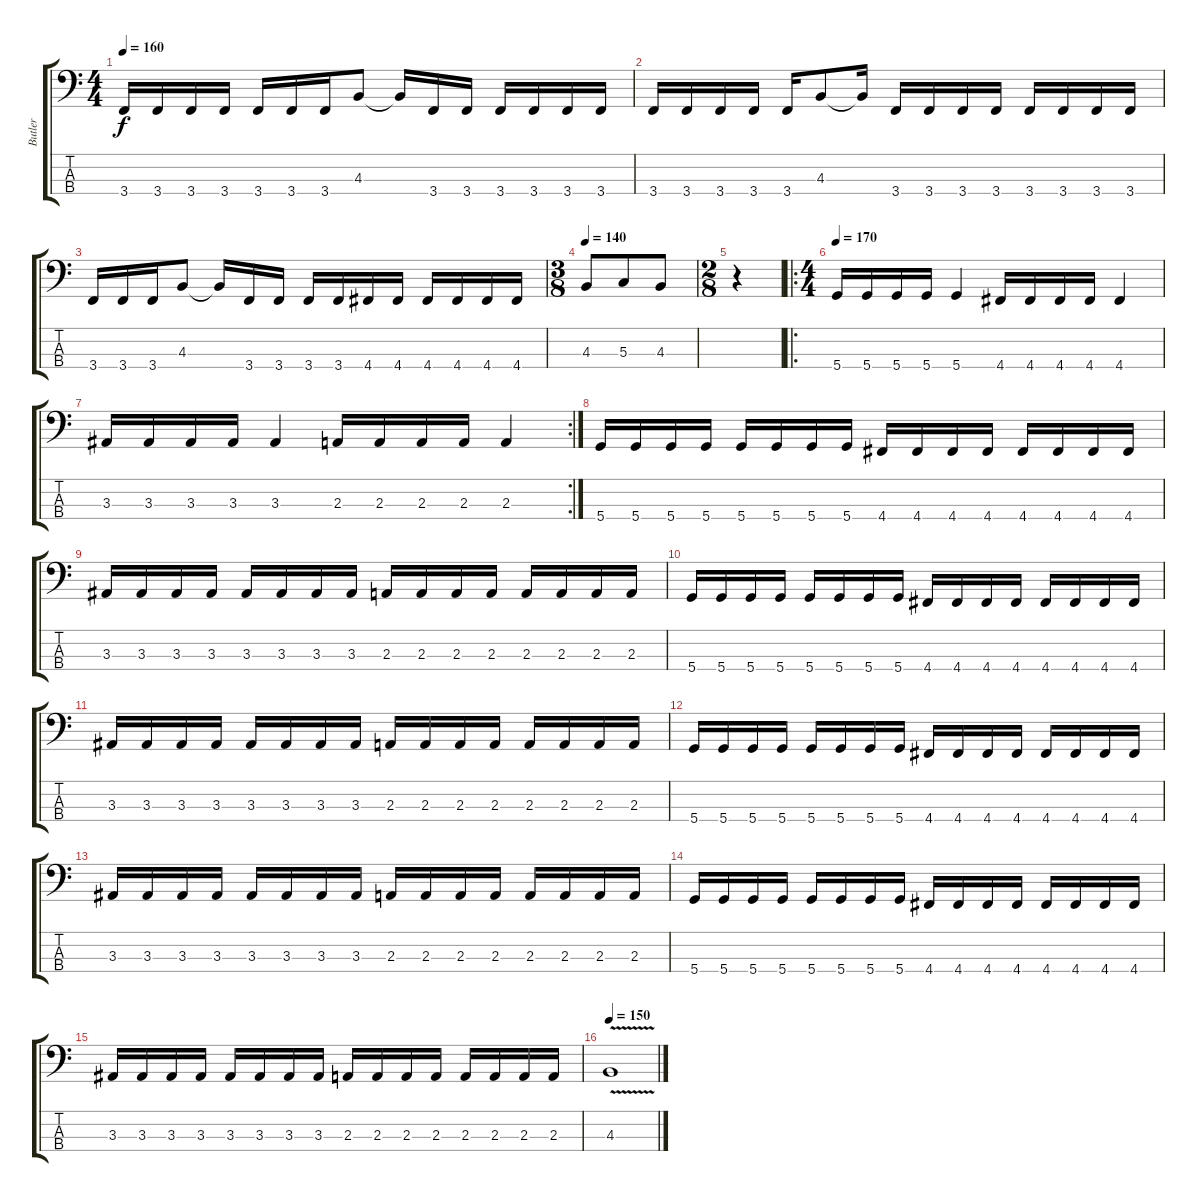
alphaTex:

\track ("Butler" "Butler") {instrument electricbasspick}
\staff {score tabs}
\tuning (F2 C2 G1 D1) {hide}
\ts (4 4)
\tempo 160
\clef f4
\ks c
3.4.16{dy f} 3.4.16 3.4.16 3.4.16 3.4.16 3.4.16 3.4.16 4.3.8 4.3{t}.16 3.4.16 3.4.16 3.4.16 3.4.16 3.4.16 3.4.16 |
3.4.16 3.4.16 3.4.16 3.4.16 3.4.16 4.3.8 4.3{t}.16 3.4.16 3.4.16 3.4.16 3.4.16 3.4.16 3.4.16 3.4.16 3.4.16 |
3.4.16 3.4.16 3.4.16 4.3.8 4.3{t}.16 3.4.16 3.4.16 3.4.16 3.4.16 4.4.16 4.4.16 4.4.16 4.4.16 4.4.16 4.4.16 |
\ts (3 8)
\tempo 140
4.3.8 5.3.8 4.3.8 |
\ts (2 8)
r.4 |
\ro
\ts (4 4)
\tempo 170
5.4.16 5.4.16 5.4.16 5.4.16 5.4.4 4.4.16 4.4.16 4.4.16 4.4.16 4.4.4 |
\rc 2
3.3.16 3.3.16 3.3.16 3.3.16 3.3.4 2.3.16 2.3.16 2.3.16 2.3.16 2.3.4 |
5.4.16 5.4.16 5.4.16 5.4.16 5.4.16 5.4.16 5.4.16 5.4.16 4.4.16 4.4.16 4.4.16 4.4.16 4.4.16 4.4.16 4.4.16 4.4.16 |
3.3.16 3.3.16 3.3.16 3.3.16 3.3.16 3.3.16 3.3.16 3.3.16 2.3.16 2.3.16 2.3.16 2.3.16 2.3.16 2.3.16 2.3.16 2.3.16 |
5.4.16 5.4.16 5.4.16 5.4.16 5.4.16 5.4.16 5.4.16 5.4.16 4.4.16 4.4.16 4.4.16 4.4.16 4.4.16 4.4.16 4.4.16 4.4.16 |
3.3.16 3.3.16 3.3.16 3.3.16 3.3.16 3.3.16 3.3.16 3.3.16 2.3.16 2.3.16 2.3.16 2.3.16 2.3.16 2.3.16 2.3.16 2.3.16 |
5.4.16 5.4.16 5.4.16 5.4.16 5.4.16 5.4.16 5.4.16 5.4.16 4.4.16 4.4.16 4.4.16 4.4.16 4.4.16 4.4.16 4.4.16 4.4.16 |
3.3.16 3.3.16 3.3.16 3.3.16 3.3.16 3.3.16 3.3.16 3.3.16 2.3.16 2.3.16 2.3.16 2.3.16 2.3.16 2.3.16 2.3.16 2.3.16 |
5.4.16 5.4.16 5.4.16 5.4.16 5.4.16 5.4.16 5.4.16 5.4.16 4.4.16 4.4.16 4.4.16 4.4.16 4.4.16 4.4.16 4.4.16 4.4.16 |
3.3.16 3.3.16 3.3.16 3.3.16 3.3.16 3.3.16 3.3.16 3.3.16 2.3.16 2.3.16 2.3.16 2.3.16 2.3.16 2.3.16 2.3.16 2.3.16 |
\tempo 150
4.3{v}.1
